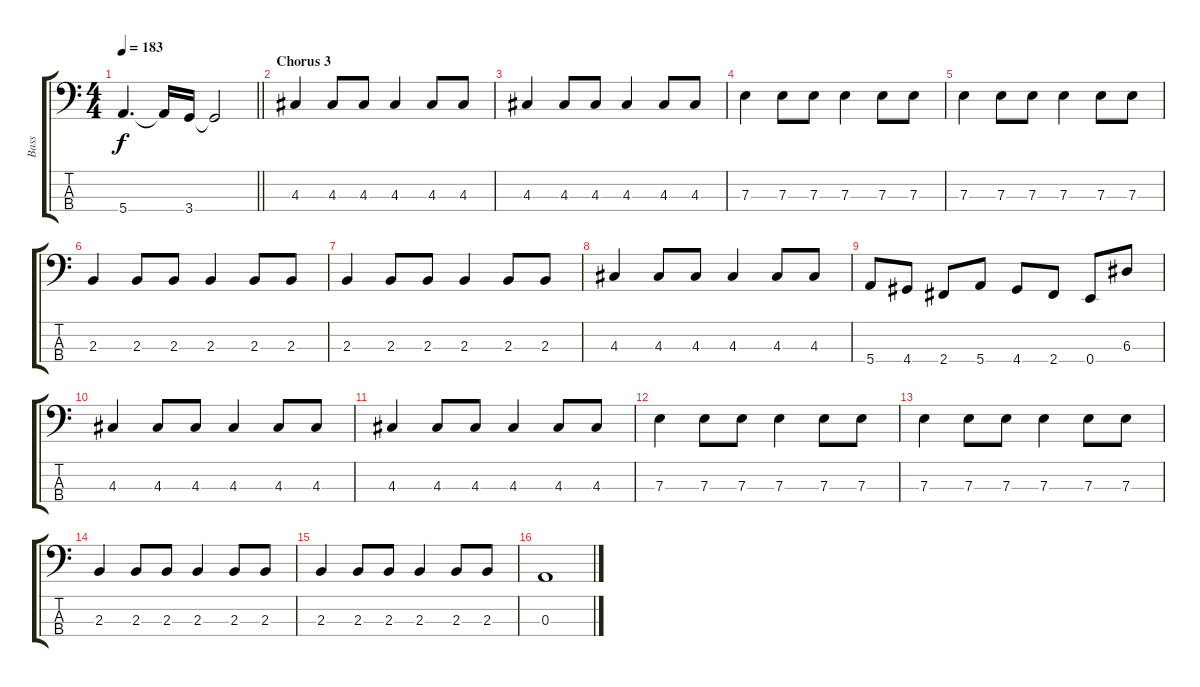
\track ("Bass" "Bass") {instrument electricbassfinger}
\staff {score tabs}
\tuning (G2 D2 A1 E1) {hide}
\ts (4 4)
\tempo 183
\clef f4
\barLineRight lightlight
\ks c
5.4{t}.4{d dy f} 5.4{t}.16 3.4.16 3.4{t}.2 |
\section ("" "Chorus 3")
4.3.4 4.3.8 4.3.8 4.3.4 4.3.8 4.3.8 |
4.3.4 4.3.8 4.3.8 4.3.4 4.3.8 4.3.8 |
7.3.4 7.3.8 7.3.8 7.3.4 7.3.8 7.3.8 |
7.3.4 7.3.8 7.3.8 7.3.4 7.3.8 7.3.8 |
2.3.4 2.3.8 2.3.8 2.3.4 2.3.8 2.3.8 |
2.3.4 2.3.8 2.3.8 2.3.4 2.3.8 2.3.8 |
4.3.4 4.3.8 4.3.8 4.3.4 4.3.8 4.3.8 |
5.4.8 4.4.8 2.4.8 5.4.8 4.4.8 2.4.8 0.4.8 6.3.8 |
4.3.4 4.3.8 4.3.8 4.3.4 4.3.8 4.3.8 |
4.3.4 4.3.8 4.3.8 4.3.4 4.3.8 4.3.8 |
7.3.4 7.3.8 7.3.8 7.3.4 7.3.8 7.3.8 |
7.3.4 7.3.8 7.3.8 7.3.4 7.3.8 7.3.8 |
2.3.4 2.3.8 2.3.8 2.3.4 2.3.8 2.3.8 |
2.3.4 2.3.8 2.3.8 2.3.4 2.3.8 2.3.8 |
0.3.1
